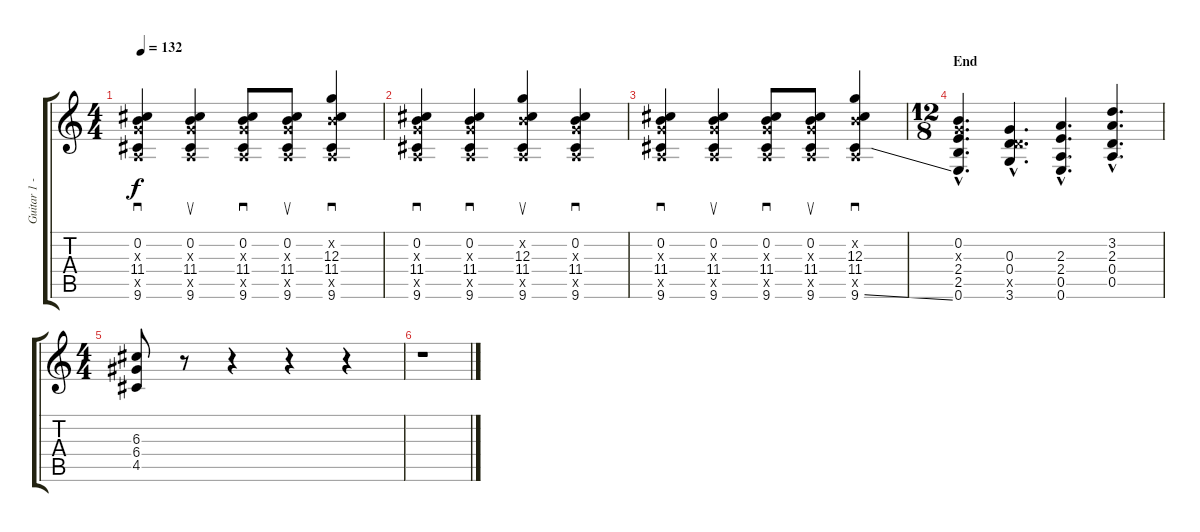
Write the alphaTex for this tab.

\track ("Guitar 1 - rythm" "Guitar 1 -") {instrument distortionguitar}
\staff {score tabs}
\tuning (E4 B3 G3 D3 A2 E2) {hide}
\ts (4 4)
\tempo 132
\clef g2
\ks c
(0.2 0.3{x} 11.4 0.5{x} 9.6).4{sd dy f} (0.2 0.3{x} 11.4 0.5{x} 9.6).4{su} (0.2 0.3{x} 11.4 0.5{x} 9.6).8{sd} (0.2 0.3{x} 11.4 0.5{x} 9.6).8{su} (0.2{x} 12.3 11.4 0.5{x} 9.6).4{sd} |
(0.2 0.3{x} 11.4 0.5{x} 9.6).4{sd} (0.2 0.3{x} 11.4 0.5{x} 9.6).4{sd} (0.2{x} 12.3 11.4 0.5{x} 9.6).4{su} (0.2 0.3{x} 11.4 0.5{x} 9.6).4{sd} |
(0.2 0.3{x} 11.4 0.5{x} 9.6).4{sd} (0.2 0.3{x} 11.4 0.5{x} 9.6).4{su} (0.2 0.3{x} 11.4 0.5{x} 9.6).8{sd} (0.2 0.3{x} 11.4 0.5{x} 9.6).8{su} (0.2{x} 12.3 11.4 0.5{x} 9.6{ss}).4{sd} |
\ts (12 8)
\section ("" "End")
(0.2{hac} 0.3{hac x} 2.4{hac} 2.5{hac} 0.6{hac}).4{d} (0.3{hac} 0.4{hac} 5.5{hac x} 3.6{hac}).4{d} (2.3{hac} 2.4{hac} 0.5{hac} 0.6{hac}).4{d} (3.2{hac} 2.3{hac} 0.4{hac} 0.5{hac}).4{d} |
\ts (4 4)
(6.3 6.4 4.5).8 r.8 r.4 r.4 r.4 |
r.1
